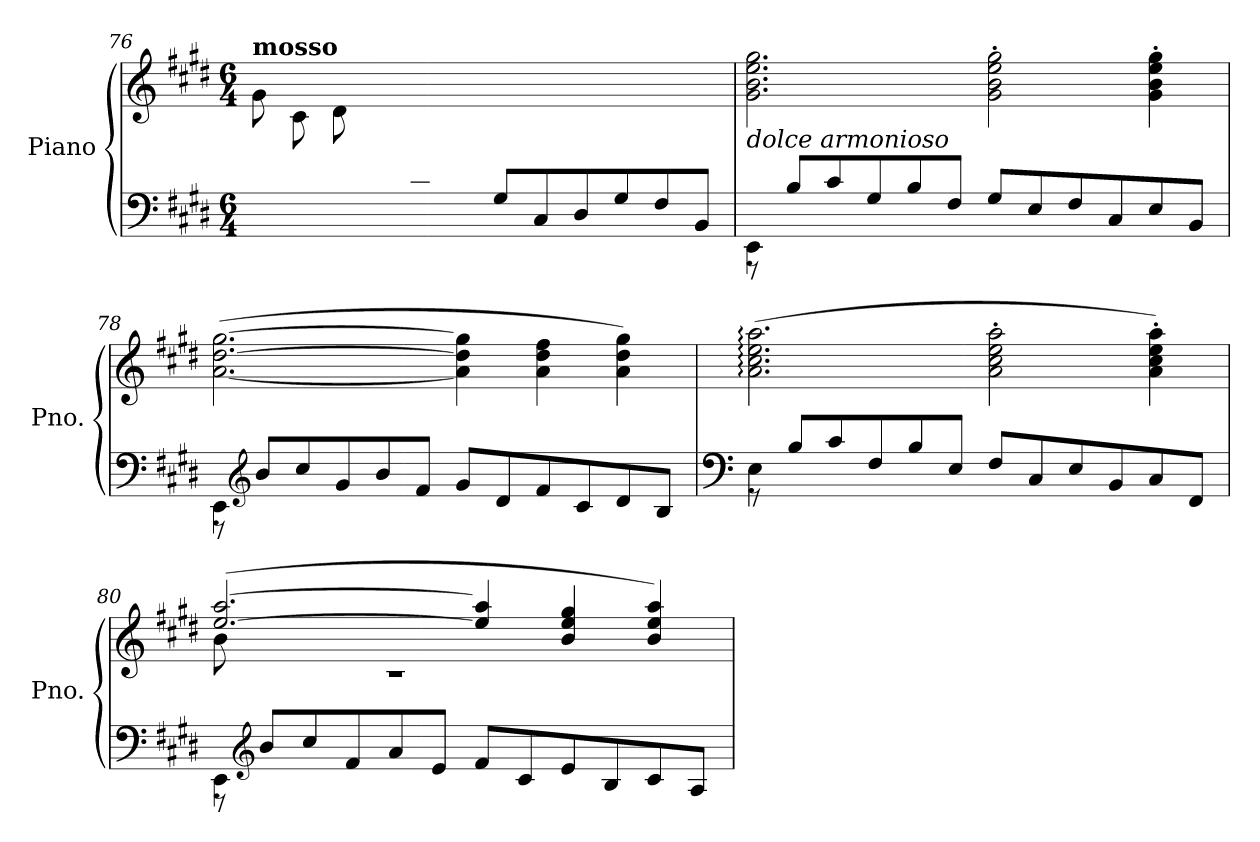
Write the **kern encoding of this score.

**kern	**kern
*part1	*part1
*staff2	*staff1
*I"Piano	*
*I'Pno.	*
!!LO:LB:g=z
*clefF4	*clefG2
*k[f#c#g#d#]	*k[f#c#g#d#]
*M6/4	*M6/4
=76	=76
*^	*
!	!	!LO:TX:a:B:t=mosso
4.ryy	1.ryy	8g#\L
.	.	8c#\
.	.	8d#\
8B/	.	1ryy
8c#/	.	.
8F#/J	.	.
8G#/L	.	.
8C#/	.	.
8D#/	.	.
8G#/	.	.
8F#/	.	.
8BB/J	.	8ryy
=77	=77	=77
!	!	!LO:TX:b:i:t=dolce armonioso
4EE\	8r	2.g#\ 2.b\ 2.ee\ 2.gg#\
.	8B/L	.
4ryy	8c#/	.
.	8G#/	.
1ryy	8B/	.
.	8F#/J	.
.	8G#/L	2g#\' 2b\' 2ee\' 2gg#\'
.	8E/	.
.	8F#/	.
.	8C#/	.
.	8E/	4g#\' 4b\' 4ee\' 4gg#\'
.	8BB/J	.
=78	=78	=78
4EE\	8r	(>[2.a\ [2.dd#\ [2.gg#\
*clefG2	*	*
.	8b/L	.
4ryy	8cc#/	.
.	8g#/	.
1ryy	8b/	.
.	8f#/J	.
.	8g#/L	4a\] 4dd#\] 4gg#\]
.	8d#/	.
.	8f#/	4a\ 4dd#\ 4ff#\
.	8c#/	.
.	8d#/	4a\ 4dd#\ 4gg#\)
.	8B/J	.
!!LO:LB:g=z
=79	=79	=79
*clefF4	*	*
4E\	8r	(>2.a\: 2.cc#\: 2.ee\: 2.aa\:
.	8B/L	.
4ryy	8c#/	.
.	8F#/	.
1ryy	8B/	.
.	8E/J	.
.	8F#/L	2a\' 2cc#\' 2ee\' 2aa\'
.	8C#/	.
.	8E/	.
.	8BB/	.
.	8C#/	4a\' 4cc#\' 4ee\' 4aa\')
.	8FF#/J	.
=80	=80	=80
*	*	*^
4EE\	8r	(>[2.ee/ [2.aa/	8b\
*clefG2	*	*	*
.	8b/L	.	4.ryy
4ryy	8cc#/	.	.
.	8f#/	.	.
1ryy	8a/	.	1r
.	8e/J	.	.
.	8f#/L	4ee/] 4aa/]	.
.	8c#/	.	.
.	8e/	4b/ 4ee/ 4gg#/	.
.	8B/	.	.
.	8c#/	4b/ 4ee/ 4aa/)	.
.	8A/J	.	.
*v	*v	*	*
*	*v	*v
=	=
*-	*-
